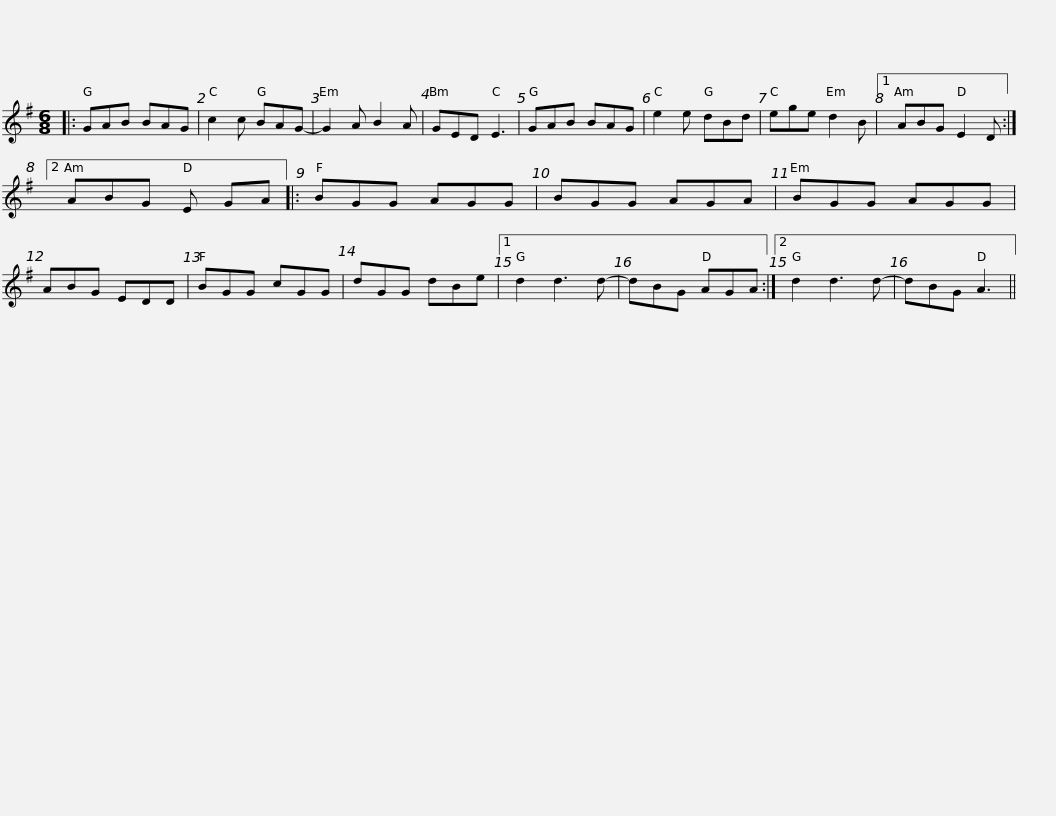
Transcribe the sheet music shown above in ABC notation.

X:1
L:1/8
M:6/8
I:linebreak $
K:G
V:1 treble
V:1
|: GAB BAG | c2 c BAG- | G2 A B2 A | GED E3 | GAB BAG | %5
 e2 e dBd | ege d2 B |1 ABG E2 D :|2$ ABG E GA |: BGG AGG | %10
 BGG AGA | BGG AGG | ABG EDD | BGG cGG | dGG dBe |1$ %15
 d2 d3 d- | dBG AGA :|2 d2 d3 d- | dBG A3 || %19
